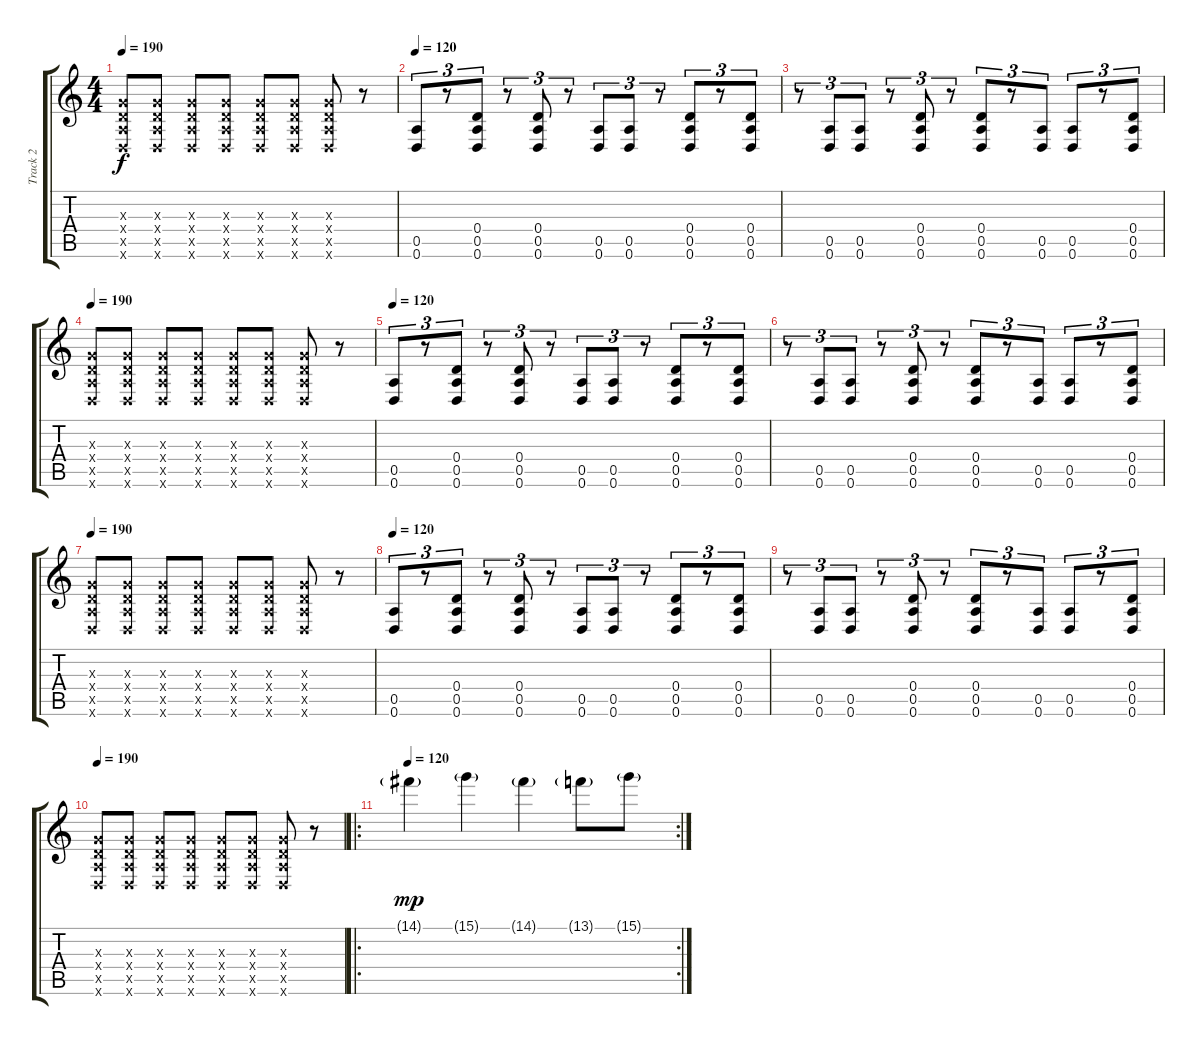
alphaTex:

\track ("Track 2" "Track 2") {instrument distortionguitar}
\staff {score tabs}
\tuning (E4 B3 G3 D3 A2 D2) {hide}
\ts (4 4)
\tempo 190
\clef g2
\ks c
(0.3{x} 0.4{x} 0.5{x} 0.6{x}).8{dy f} (0.3{x} 0.4{x} 0.5{x} 0.6{x}).8 (0.3{x} 0.4{x} 0.5{x} 0.6{x}).8 (0.3{x} 0.4{x} 0.5{x} 0.6{x}).8 (0.3{x} 0.4{x} 0.5{x} 0.6{x}).8 (0.3{x} 0.4{x} 0.5{x} 0.6{x}).8 (0.3{x} 0.4{x} 0.5{x} 0.6{x}).8 r.8 |
\tempo 120
(0.5 0.6).8{tu (3 2)} r.8{tu (3 2)} (0.4 0.5 0.6).8{tu (3 2)} r.8{tu (3 2)} (0.4 0.5 0.6).8{tu (3 2)} r.8{tu (3 2)} (0.5 0.6).8{tu (3 2)} (0.5 0.6).8{tu (3 2)} r.8{tu (3 2)} (0.4 0.5 0.6).8{tu (3 2)} r.8{tu (3 2)} (0.4 0.5 0.6).8{tu (3 2)} |
r.8{tu (3 2)} (0.5 0.6).8{tu (3 2)} (0.5 0.6).8{tu (3 2)} r.8{tu (3 2)} (0.4 0.5 0.6).8{tu (3 2)} r.8{tu (3 2)} (0.4 0.5 0.6).8{tu (3 2)} r.8{tu (3 2)} (0.5 0.6).8{tu (3 2)} (0.5 0.6).8{tu (3 2)} r.8{tu (3 2)} (0.4 0.5 0.6).8{tu (3 2)} |
\tempo 190
(0.3{x} 0.4{x} 0.5{x} 0.6{x}).8 (0.3{x} 0.4{x} 0.5{x} 0.6{x}).8 (0.3{x} 0.4{x} 0.5{x} 0.6{x}).8 (0.3{x} 0.4{x} 0.5{x} 0.6{x}).8 (0.3{x} 0.4{x} 0.5{x} 0.6{x}).8 (0.3{x} 0.4{x} 0.5{x} 0.6{x}).8 (0.3{x} 0.4{x} 0.5{x} 0.6{x}).8 r.8 |
\tempo 120
(0.5 0.6).8{tu (3 2)} r.8{tu (3 2)} (0.4 0.5 0.6).8{tu (3 2)} r.8{tu (3 2)} (0.4 0.5 0.6).8{tu (3 2)} r.8{tu (3 2)} (0.5 0.6).8{tu (3 2)} (0.5 0.6).8{tu (3 2)} r.8{tu (3 2)} (0.4 0.5 0.6).8{tu (3 2)} r.8{tu (3 2)} (0.4 0.5 0.6).8{tu (3 2)} |
r.8{tu (3 2)} (0.5 0.6).8{tu (3 2)} (0.5 0.6).8{tu (3 2)} r.8{tu (3 2)} (0.4 0.5 0.6).8{tu (3 2)} r.8{tu (3 2)} (0.4 0.5 0.6).8{tu (3 2)} r.8{tu (3 2)} (0.5 0.6).8{tu (3 2)} (0.5 0.6).8{tu (3 2)} r.8{tu (3 2)} (0.4 0.5 0.6).8{tu (3 2)} |
\tempo 190
(0.3{x} 0.4{x} 0.5{x} 0.6{x}).8 (0.3{x} 0.4{x} 0.5{x} 0.6{x}).8 (0.3{x} 0.4{x} 0.5{x} 0.6{x}).8 (0.3{x} 0.4{x} 0.5{x} 0.6{x}).8 (0.3{x} 0.4{x} 0.5{x} 0.6{x}).8 (0.3{x} 0.4{x} 0.5{x} 0.6{x}).8 (0.3{x} 0.4{x} 0.5{x} 0.6{x}).8 r.8 |
\tempo 120
(0.5 0.6).8{tu (3 2)} r.8{tu (3 2)} (0.4 0.5 0.6).8{tu (3 2)} r.8{tu (3 2)} (0.4 0.5 0.6).8{tu (3 2)} r.8{tu (3 2)} (0.5 0.6).8{tu (3 2)} (0.5 0.6).8{tu (3 2)} r.8{tu (3 2)} (0.4 0.5 0.6).8{tu (3 2)} r.8{tu (3 2)} (0.4 0.5 0.6).8{tu (3 2)} |
r.8{tu (3 2)} (0.5 0.6).8{tu (3 2)} (0.5 0.6).8{tu (3 2)} r.8{tu (3 2)} (0.4 0.5 0.6).8{tu (3 2)} r.8{tu (3 2)} (0.4 0.5 0.6).8{tu (3 2)} r.8{tu (3 2)} (0.5 0.6).8{tu (3 2)} (0.5 0.6).8{tu (3 2)} r.8{tu (3 2)} (0.4 0.5 0.6).8{tu (3 2)} |
\tempo 190
(0.3{x} 0.4{x} 0.5{x} 0.6{x}).8 (0.3{x} 0.4{x} 0.5{x} 0.6{x}).8 (0.3{x} 0.4{x} 0.5{x} 0.6{x}).8 (0.3{x} 0.4{x} 0.5{x} 0.6{x}).8 (0.3{x} 0.4{x} 0.5{x} 0.6{x}).8 (0.3{x} 0.4{x} 0.5{x} 0.6{x}).8 (0.3{x} 0.4{x} 0.5{x} 0.6{x}).8 r.8 |
\ro
\rc 2
\tempo 120
14.1{g}.4{dy mp} 15.1{g}.4 14.1{g}.4 13.1{g}.8 15.1{g}.8
